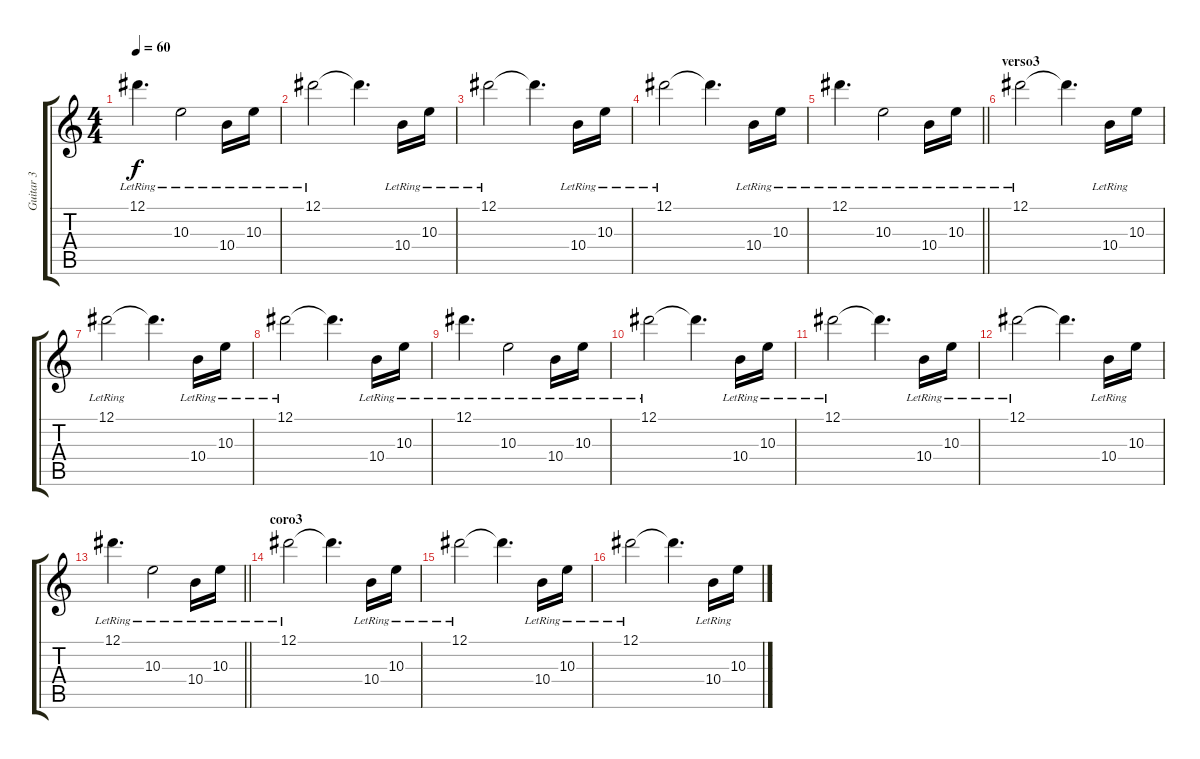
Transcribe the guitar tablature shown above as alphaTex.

\track ("Guitar 3" "Guitar 3") {instrument acousticguitarsteel}
\staff {score tabs}
\tuning (Eb4 Bb3 Gb3 Db3 Ab2 Db2) {hide}
\ts (4 4)
\tempo 60
\clef g2
\ks c
12.1{lr}.4{d dy f} 10.3{lr}.2 10.4{lr}.16 10.3{lr}.16 |
12.1{lr}.2 12.1{t}.4{d} 10.4{lr}.16 10.3{lr}.16 |
12.1{lr}.2 12.1{t}.4{d} 10.4{lr}.16 10.3{lr}.16 |
12.1{lr}.2 12.1{t}.4{d} 10.4{lr}.16 10.3{lr}.16 |
\barLineRight lightlight
12.1{lr}.4{d} 10.3{lr}.2 10.4{lr}.16 10.3{lr}.16 |
\section ("" "verso3")
12.1{lr}.2 12.1{t}.4{d} 10.4{lr}.16 10.3{lr}.16 |
12.1{lr}.2 12.1{t}.4{d} 10.4{lr}.16 10.3{lr}.16 |
12.1{lr}.2 12.1{t}.4{d} 10.4{lr}.16 10.3{lr}.16 |
12.1{lr}.4{d} 10.3{lr}.2 10.4{lr}.16 10.3{lr}.16 |
12.1{lr}.2 12.1{t}.4{d} 10.4{lr}.16 10.3{lr}.16 |
12.1{lr}.2 12.1{t}.4{d} 10.4{lr}.16 10.3{lr}.16 |
12.1{lr}.2 12.1{t}.4{d} 10.4{lr}.16 10.3{lr}.16 |
\barLineRight lightlight
12.1{lr}.4{d} 10.3{lr}.2 10.4{lr}.16 10.3{lr}.16 |
\section ("" "coro3")
12.1{lr}.2 12.1{t}.4{d} 10.4{lr}.16 10.3{lr}.16 |
12.1{lr}.2 12.1{t}.4{d} 10.4{lr}.16 10.3{lr}.16 |
12.1{lr}.2 12.1{t}.4{d} 10.4{lr}.16 10.3{lr}.16
